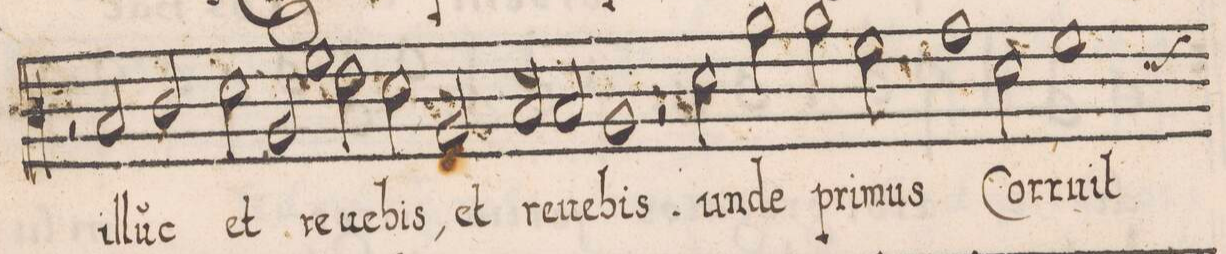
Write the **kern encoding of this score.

**kern	**text
*I"ALTVS	*
*clefC3	*
*k[]	*
*met(c|)	*
*M2/1	*
2r	.
2B/	il-
2c/	-luc
2d\	et
=9	=9
2A/	.
1f	re-
2e\	-ue-
=10	=10
2d,\	-bis,
2A/	et
2B/	re-
2B/	-ue-
=11	=11
1A	-bis
2r	.
2d\	un-
=12	=12
2a\	-de
2a\	pri-
2f\	-mus
1g	Cor-
=13	=13
2d\	-ru-
*custos:d	*
1f	-it
=14	=14
*-	*-
